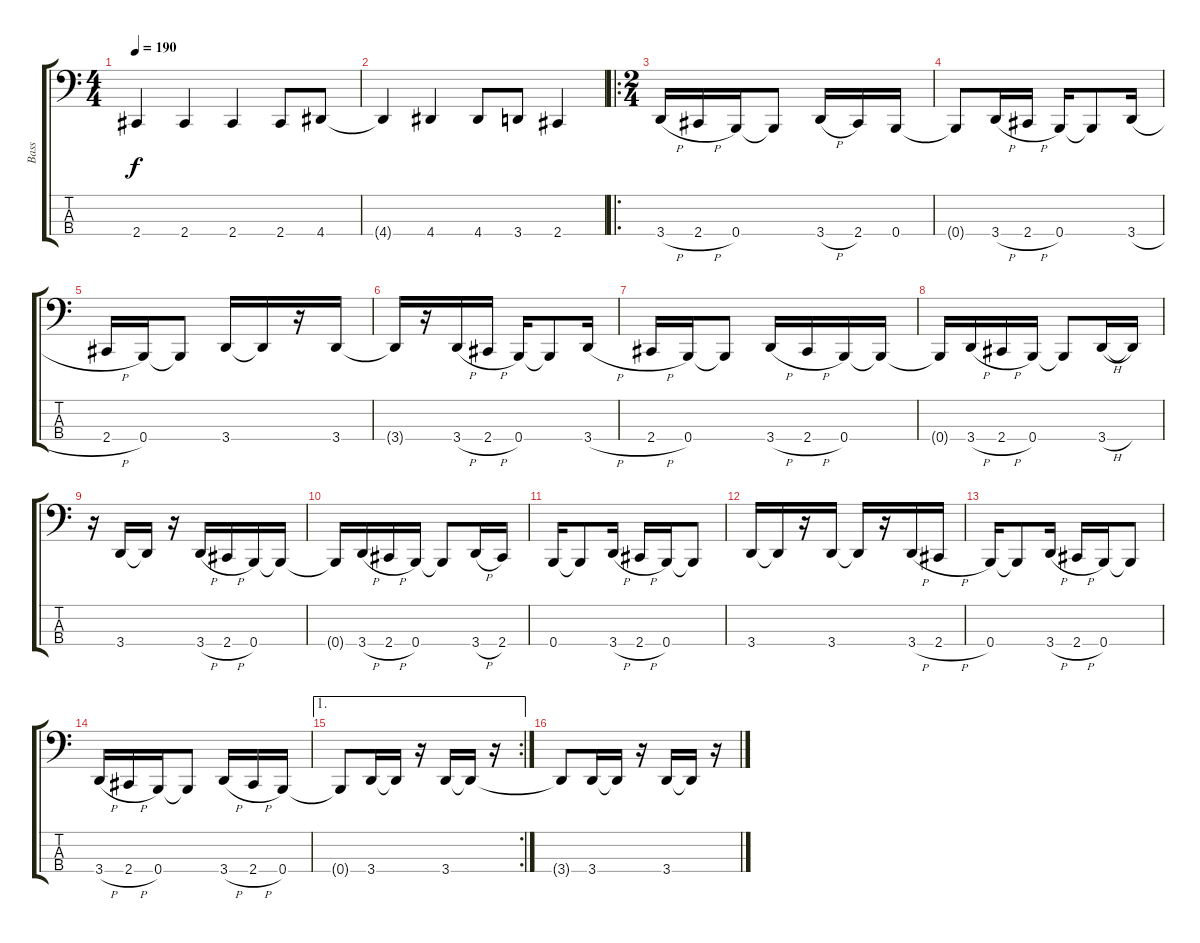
\track ("Bass" "Bass") {instrument electricbassfinger}
\staff {score tabs}
\tuning (E2 B1 Gb1 B0) {hide}
\ts (4 4)
\tempo 190
\clef f4
\ks c
2.4{t}.4{dy f} 2.4.4 2.4.4 2.4.8 4.4.8 |
4.4{t}.4 4.4.4 4.4.8 3.4.8 2.4.4 |
\ro
\ts (2 4)
3.4{h}.16 2.4{h}.16 0.4.16 0.4{t}.8 3.4{h}.16 2.4.16 0.4.16 |
0.4{t}.8 3.4{h}.16 2.4{h}.16 0.4.16 0.4{t}.8 3.4{h}.16 |
2.4{h}.16 0.4.16 0.4{t}.8 3.4.16 3.4{t}.16 r.16 3.4.16 |
3.4{t}.16 r.16 3.4{h}.16 2.4{h}.16 0.4.16 0.4{t}.8 3.4{h}.16 |
2.4{h}.16 0.4.16 0.4{t}.8 3.4{h}.16 2.4{h}.16 0.4.16 0.4{t}.16 |
0.4{t}.16 3.4{h}.16 2.4{h}.16 0.4.16 0.4{t}.8 3.4{h}.16 3.4{t}.16 |
r.16 3.4.16 3.4{t}.16 r.16 3.4{h}.16 2.4{h}.16 0.4.16 0.4{t}.16 |
0.4{t}.16 3.4{h}.16 2.4{h}.16 0.4.16 0.4{t}.8 3.4{h}.16 2.4.16 |
0.4.16 0.4{t}.8 3.4{h}.16 2.4{h}.16 0.4.16 0.4{t}.8 |
3.4.16 3.4{t}.16 r.16 3.4.16 3.4{t}.16 r.16 3.4{h}.16 2.4{h}.16 |
0.4.16 0.4{t}.8 3.4{h}.16 2.4{h}.16 0.4.16 0.4{t}.8 |
3.4{h}.16 2.4{h}.16 0.4.16 0.4{t}.8 3.4{h}.16 2.4{h}.16 0.4.16 |
\ae 1
\rc 2
0.4{t}.8 3.4.16 3.4{t}.16 r.16 3.4.16 3.4{t}.16 r.16 |
3.4{t}.8 3.4.16 3.4{t}.16 r.16 3.4.16 3.4{t}.16 r.16
